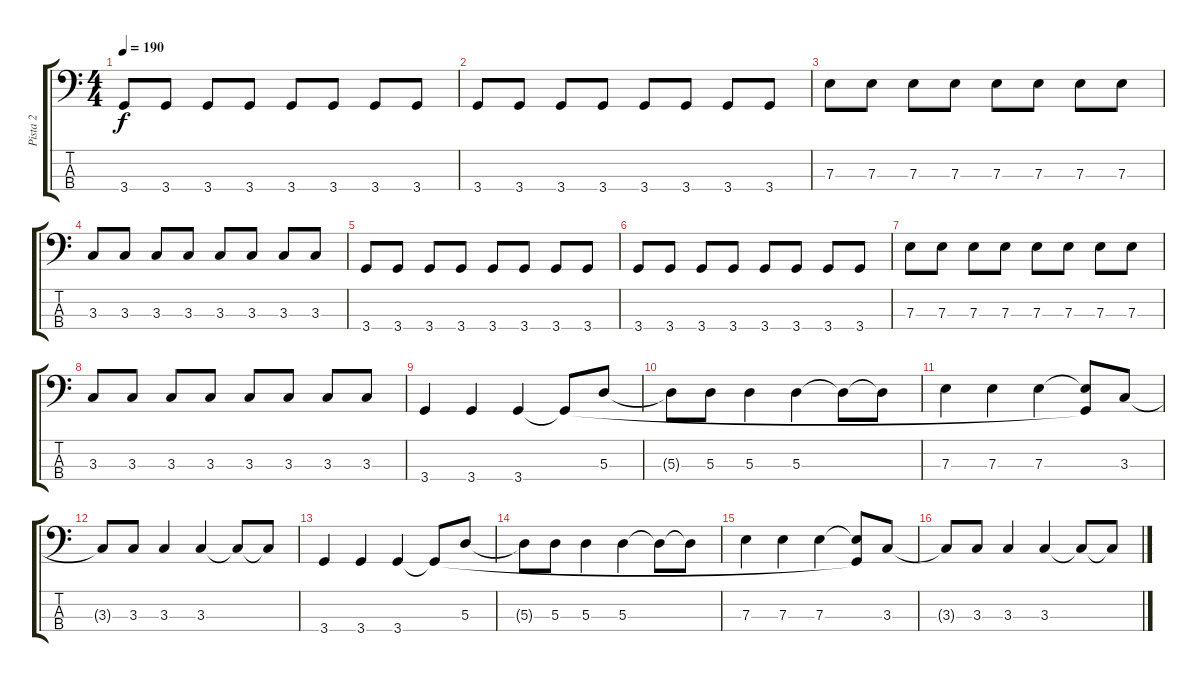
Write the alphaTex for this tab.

\track ("Pista 2" "Pista 2") {instrument electricbasspick}
\staff {score tabs}
\tuning (G2 D2 A1 E1) {hide}
\ts (4 4)
\tempo 190
\clef f4
\ks c
3.4.8{dy f} 3.4.8 3.4.8 3.4.8 3.4.8 3.4.8 3.4.8 3.4.8 |
3.4.8 3.4.8 3.4.8 3.4.8 3.4.8 3.4.8 3.4.8 3.4.8 |
7.3.8 7.3.8 7.3.8 7.3.8 7.3.8 7.3.8 7.3.8 7.3.8 |
3.3.8 3.3.8 3.3.8 3.3.8 3.3.8 3.3.8 3.3.8 3.3.8 |
3.4.8 3.4.8 3.4.8 3.4.8 3.4.8 3.4.8 3.4.8 3.4.8 |
3.4.8 3.4.8 3.4.8 3.4.8 3.4.8 3.4.8 3.4.8 3.4.8 |
7.3.8 7.3.8 7.3.8 7.3.8 7.3.8 7.3.8 7.3.8 7.3.8 |
3.3.8 3.3.8 3.3.8 3.3.8 3.3.8 3.3.8 3.3.8 3.3.8 |
3.4.4 3.4.4 3.4.4 3.4{t}.8 5.3.8 |
5.3{t}.8 5.3.8 5.3.4 5.3.4 5.3{t}.8 5.3{t}.8 |
7.3.4 7.3.4 7.3.4 (7.3{t} 3.4{t}).8 3.3.8 |
3.3{t}.8 3.3.8 3.3.4 3.3.4 3.3{t}.8 3.3{t}.8 |
3.4.4 3.4.4 3.4.4 3.4{t}.8 5.3.8 |
5.3{t}.8 5.3.8 5.3.4 5.3.4 5.3{t}.8 5.3{t}.8 |
7.3.4 7.3.4 7.3.4 (7.3{t} 3.4{t}).8 3.3.8 |
3.3{t}.8 3.3.8 3.3.4 3.3.4 3.3{t}.8 3.3{t}.8
